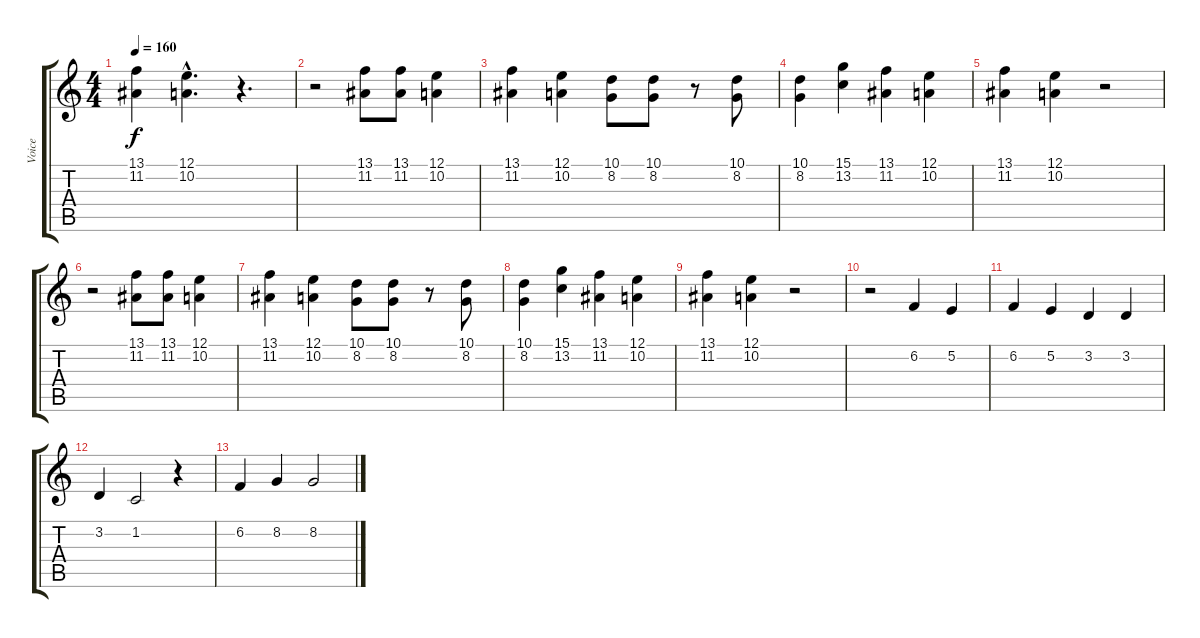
\track ("Voice" "Voice") {instrument synthvoice}
\staff {score tabs}
\tuning (E4 B3 G3 D3 A2 E2) {hide}
\ts (4 4)
\tempo 160
\clef g2
\ks c
(13.1 11.2).4{dy f} (12.1{hac} 10.2{hac}).4{d} r.4{d} |
r.2 (13.1 11.2).8 (13.1 11.2).8 (12.1 10.2).4 |
(13.1 11.2).4 (12.1 10.2).4 (10.1 8.2).8 (10.1 8.2).8 r.8 (10.1 8.2).8 |
(10.1 8.2).4 (15.1 13.2).4 (13.1 11.2).4 (12.1 10.2).4 |
(13.1 11.2).4 (12.1 10.2).4 r.2 |
r.2 (13.1 11.2).8 (13.1 11.2).8 (12.1 10.2).4 |
(13.1 11.2).4 (12.1 10.2).4 (10.1 8.2).8 (10.1 8.2).8 r.8 (10.1 8.2).8 |
(10.1 8.2).4 (15.1 13.2).4 (13.1 11.2).4 (12.1 10.2).4 |
(13.1 11.2).4 (12.1 10.2).4 r.2 |
r.2 6.2.4 5.2.4 |
6.2.4 5.2.4 3.2.4 3.2.4 |
3.2.4 1.2.2 r.4 |
6.2.4 8.2.4 8.2.2
